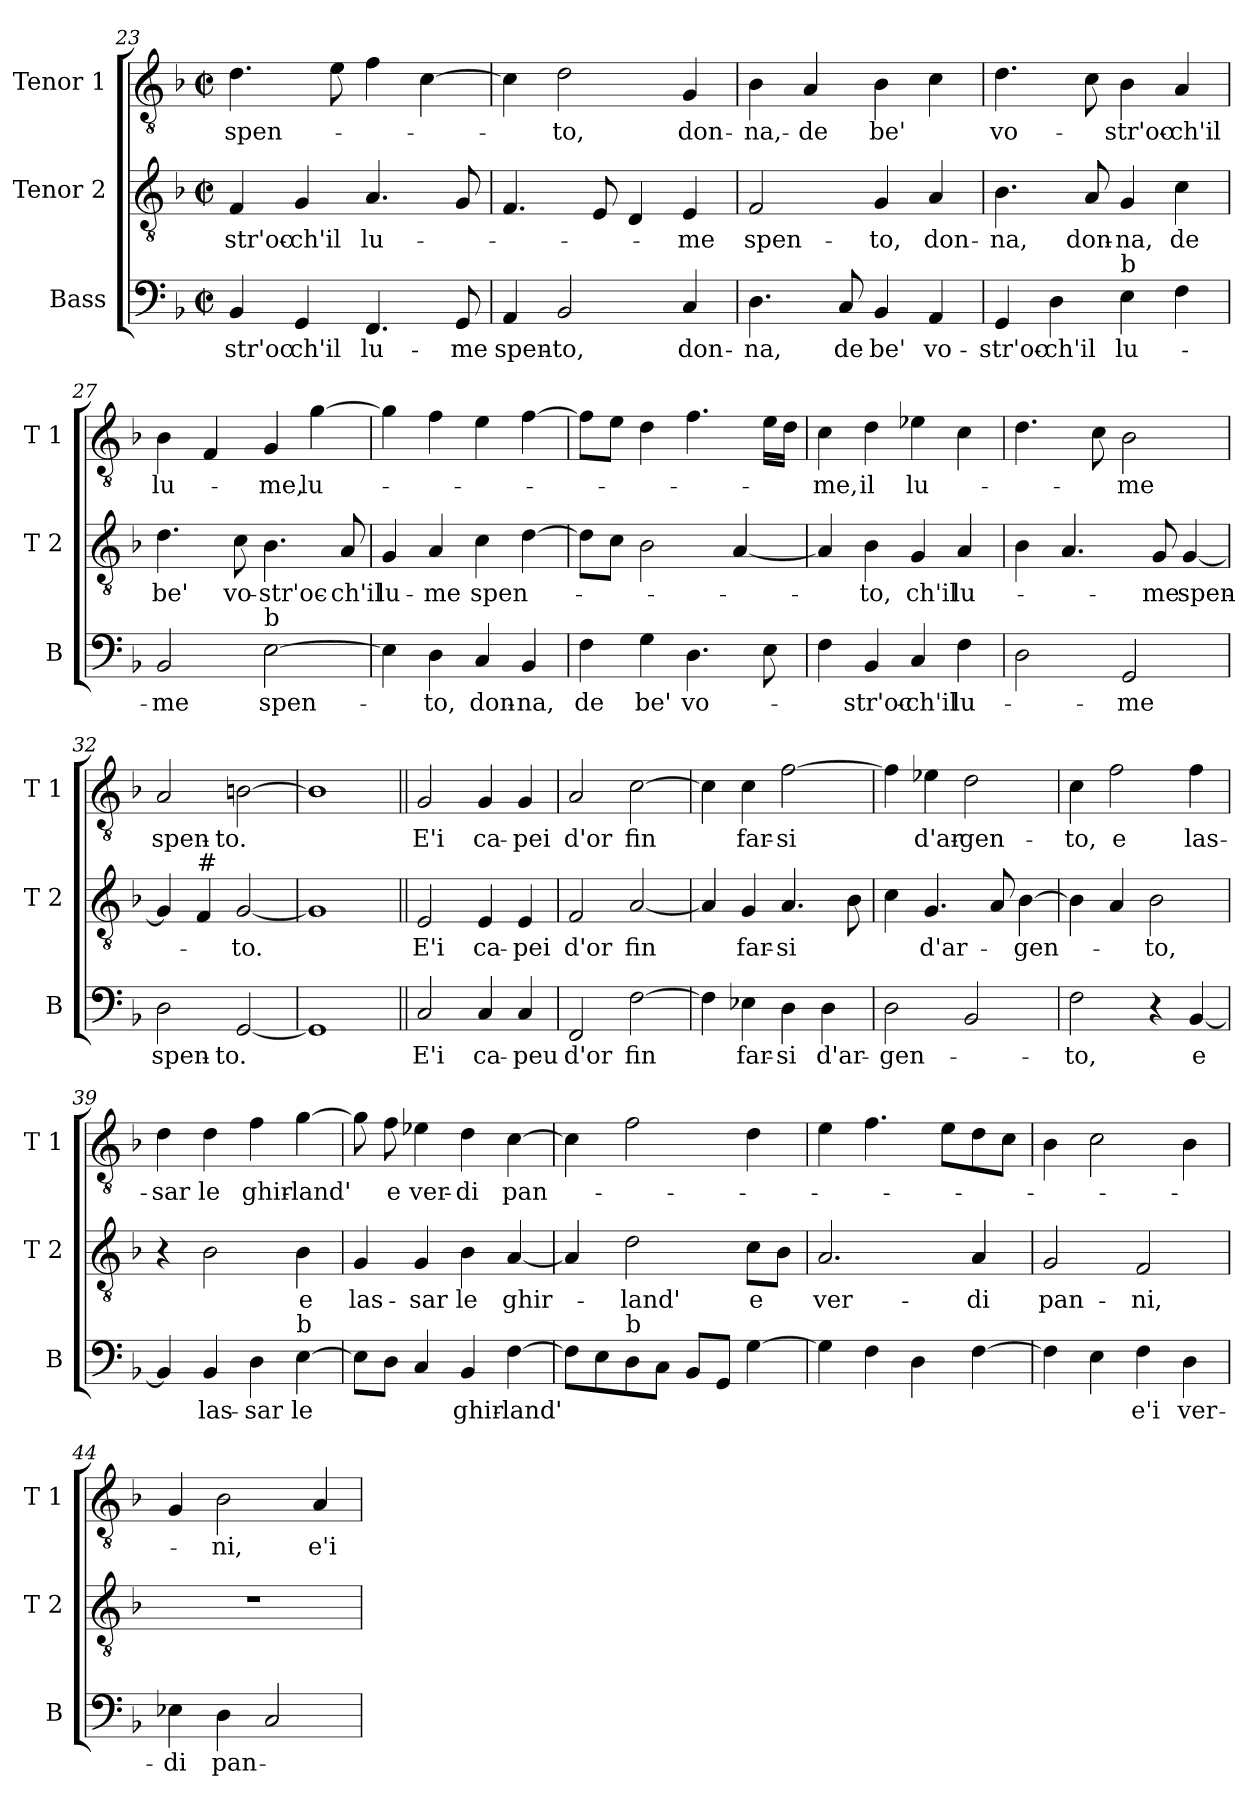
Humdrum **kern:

**kern	**text	**kern	**text	**kern	**text
*part3	*part3	*part2	*part2	*part1	*part1
*staff3	*staff3	*staff2	*staff2	*staff1	*staff1
*I"Bass	*	*I"Tenor 2	*	*I"Tenor 1	*
*I'B	*	*I'T 2	*	*I'T 1	*
*clefF4	*	*clefGv2	*	*clefGv2	*
*k[b-]	*	*k[b-]	*	*k[b-]	*
*F:	*	*F:	*	*F:	*
*M2/2	*	*M2/2	*	*M2/2	*
*met(c|)	*	*met(c|)	*	*met(c|)	*
=23	=23	=23	=23	=23	=23
!	!LO:LY:b	!	!LO:LY:b	!	!LO:LY:b
4BB-/	-str'oc	4F/	-str'oc-	4.d\	spen-
!	!LO:LY:b	!	!LO:LY:b	!	!
4GG/	ch'il	4G/	-ch'il	.	.
.	.	.	.	8e\	.
!	!LO:LY:b	!	!LO:LY:b	!	!
4.FF/	lu-	4.A/	lu-	4f\	.
.	.	.	.	[4c\	.
!	!LO:LY:b	!	!	!	!
8GG/	-me	8G/	.	.	.
=24	=24	=24	=24	=24	=24
!	!LO:LY:b	!	!	!	!
4AA/	spen-	4.F/	.	4c\]	.
!	!LO:LY:b	!	!	!	!LO:LY:b
2BB-/	-to,	.	.	2d\	-to,
.	.	8E/	.	.	.
.	.	4D/	.	.	.
!	!LO:LY:b	!	!LO:LY:b	!	!LO:LY:b
4C/	don-	4E/	-me	4G/	don-
=25	=25	=25	=25	=25	=25
!	!LO:LY:b	!	!LO:LY:b	!	!LO:LY:b
4.D\	-na,	2F/	spen-	4B-\	-na,-
!	!	!	!	!	!LO:LY:b
.	.	.	.	4A/	-de
!	!LO:LY:b	!	!	!	!
8C/	de	.	.	.	.
!	!LO:LY:b	!	!LO:LY:b	!	!LO:LY:b
4BB-/	be'	4G/	-to,	4B-\	be'
!	!LO:LY:b	!	!LO:LY:b	!	!
4AA/	vo-	4A/	don-	4c\	.
!!LO:LB:g=z
=26	=26	=26	=26	=26	=26
!	!LO:LY:b	!	!LO:LY:b	!	!LO:LY:b
4GG/	-str'oc-	4.B-\	-na,	4.d\	vo-
!	!LO:LY:b	!	!	!	!
4D\	-ch'il	.	.	.	.
!	!	!	!LO:LY:b	!	!
.	.	8A/	don-	8c\	.
!LO:TX:a:t=b	!	!	!	!	!
!	!LO:LY:b	!	!LO:LY:b	!	!LO:LY:b
4E\	lu-	4G/	-na,	4B-\	-str'oc-
!	!	!	!LO:LY:b	!	!LO:LY:b
4F\	.	4c\	de	4A/	-ch'il
=27	=27	=27	=27	=27	=27
!	!LO:LY:b	!	!LO:LY:b	!	!LO:LY:b
2BB-/	-me	4.d\	be'	4B-\	lu-
.	.	.	.	4F/	.
!	!	!	!LO:LY:b	!	!
.	.	8c\	vo-	.	.
!LO:TX:a:t=b	!	!	!	!	!
!	!LO:LY:b	!	!LO:LY:b	!	!LO:LY:b
[2E\	spen-	4.B-\	-str'oc-	4G/	-me,
!	!	!	!	!	!LO:LY:b
.	.	.	.	[4g\	lu-
!	!	!	!LO:LY:b	!	!
.	.	8A/	-ch'il	.	.
=28	=28	=28	=28	=28	=28
!	!	!	!LO:LY:b	!	!
4E\]	.	4G/	lu-	4g\]	.
!	!LO:LY:b	!	!LO:LY:b	!	!
4D\	-to,	4A/	-me	4f\	.
!	!LO:LY:b	!	!LO:LY:b	!	!
4C/	don-	4c\	spen-	4e\	.
!	!LO:LY:b	!	!	!	!
4BB-/	-na,	[4d\	.	[4f\	.
=29	=29	=29	=29	=29	=29
!	!LO:LY:b	!	!	!	!
4F\	de	8d\L]	.	8f\L]	.
.	.	8c\J	.	8e\J	.
!	!LO:LY:b	!	!	!	!
4G\	be'	2B-\	.	4d\	.
!	!LO:LY:b	!	!	!	!
4.D\	vo-	.	.	4.f\	.
.	.	[4A/	.	.	.
8E\	.	.	.	16e\LL	.
.	.	.	.	16d\JJ	.
=30	=30	=30	=30	=30	=30
!	!	!	!	!	!LO:LY:b
4F\	.	4A/]	.	4c\	-me,
!	!LO:LY:b	!	!LO:LY:b	!	!LO:LY:b
4BB-/	-str'oc-	4B-\	-to,	4d\	il
!	!LO:LY:b	!	!LO:LY:b	!	!LO:LY:b
4C/	-ch'il	4G/	ch'il	4e-X\	lu-
!	!LO:LY:b	!	!LO:LY:b	!	!
4F\	lu-	4A/	lu-	4c\	.
!!LO:LB:g=z
=31	=31	=31	=31	=31	=31
2D\	.	4B-\	.	4.d\	.
.	.	4.A/	.	.	.
.	.	.	.	8c\	.
!	!LO:LY:b	!	!	!	!LO:LY:b
2GG/	-me	.	.	2B-\	-me
!	!	!	!LO:LY:b	!	!
.	.	8G/	-me	.	.
!	!	!	!LO:LY:b	!	!
.	.	[4G/	spen-	.	.
=32	=32	=32	=32	=32	=32
!	!LO:LY:b	!	!	!	!LO:LY:b
2D\	spen-	4G/]	.	2A/	spen-
!	!	!LO:TX:a:t=#	!	!	!
.	.	4F/	.	.	.
!	!LO:LY:b	!	!LO:LY:b	!	!LO:LY:b
[2GG/	-to.	[2G/	-to.	[2Bn\	-to.
=33	=33	=33	=33	=33	=33
1GG]	.	1G]	.	1B]	.
=34||	=34||	=34||	=34||	=34||	=34||
!	!LO:LY:b	!	!LO:LY:b	!	!LO:LY:b
2C/	E'i	2E/	E'i	2G/	E'i
!	!LO:LY:b	!	!LO:LY:b	!	!LO:LY:b
4C/	ca-	4E/	ca-	4G/	ca-
!	!LO:LY:b	!	!LO:LY:b	!	!LO:LY:b
4C/	-peu	4E/	-pei	4G/	-pei
=35	=35	=35	=35	=35	=35
!	!LO:LY:b	!	!LO:LY:b	!	!LO:LY:b
2FF/	d'or	2F/	d'or	2A/	d'or
!	!LO:LY:b	!	!LO:LY:b	!	!LO:LY:b
[2F\	fin	[2A/	fin	[2c\	fin
!!LO:PB:g=z
=36	=36	=36	=36	=36	=36
4F\]	.	4A/]	.	4c\]	.
!	!LO:LY:b	!	!LO:LY:b	!	!LO:LY:b
4E-X\	far-	4G/	far-	4c\	far-
!	!LO:LY:b	!	!LO:LY:b	!	!LO:LY:b
4D\	-si	4.A/	-si	[2f\	-si
!	!LO:LY:b	!	!	!	!
4D\	d'ar-	.	.	.	.
.	.	8B-\	.	.	.
=37	=37	=37	=37	=37	=37
!	!LO:LY:b	!	!	!	!
2D\	-gen-	4c\	.	4f\]	.
!	!	!	!LO:LY:b	!	!LO:LY:b
.	.	4.G/	d'ar-	4e-X\	d'ar-
!	!	!	!	!	!LO:LY:b
2BB-/	.	.	.	2d\	-gen-
.	.	8A/	.	.	.
!	!	!	!LO:LY:b	!	!
.	.	[4B-\	-gen-	.	.
=38	=38	=38	=38	=38	=38
!	!LO:LY:b	!	!	!	!LO:LY:b
2F\	-to,	4B-\]	.	4c\	-to,
!	!	!	!	!	!LO:LY:b
.	.	4A/	.	2f\	e
!	!	!	!LO:LY:b	!	!
4r	.	2B-\	-to,	.	.
!	!LO:LY:b	!	!	!	!LO:LY:b
[4BB-/	e	.	.	4f\	las-
=39	=39	=39	=39	=39	=39
!	!	!	!	!	!LO:LY:b
4BB-/]	.	4r	.	4d\	-sar
!	!LO:LY:b	!	!	!	!LO:LY:b
4BB-/	las-	2B-\	.	4d\	le
!	!LO:LY:b	!	!	!	!LO:LY:b
4D\	-sar	.	.	4f\	ghir-
!LO:TX:a:t=b	!	!	!	!	!
!	!LO:LY:b	!	!LO:LY:b	!	!LO:LY:b
[4E\	le	4B-\	e	[4g\	-land'
=40	=40	=40	=40	=40	=40
!	!	!	!LO:LY:b	!	!
8E\L]	.	4G/	las-	8g\]	.
!	!	!	!	!	!LO:LY:b
8D\J	.	.	.	8f\	e
!	!	!	!LO:LY:b	!	!LO:LY:b
4C/	.	4G/	-sar	4e-X\	ver-
!	!LO:LY:b	!	!LO:LY:b	!	!LO:LY:b
4BB-/	ghir-	4B-\	le	4d\	-di
!	!LO:LY:b	!	!LO:LY:b	!	!LO:LY:b
[4F\	-land'	[4A/	ghir-	[4c\	pan-
!!LO:LB:g=z
=41	=41	=41	=41	=41	=41
8F\L]	.	4A/]	.	4c\]	.
8E\	.	.	.	.	.
!LO:TX:a:t=b	!	!	!	!	!
!	!	!	!LO:LY:b	!	!
8D\	.	2d\	-land'	2f\	.
8C\J	.	.	.	.	.
8BB-/L	.	.	.	.	.
8GG/J	.	.	.	.	.
!	!	!	!LO:LY:b	!	!
[4G\	.	8c\L	e	4d\	.
.	.	8B-\J	.	.	.
=42	=42	=42	=42	=42	=42
!	!	!	!LO:LY:b	!	!
4G\]	.	2.A/	ver-	4e\	.
4F\	.	.	.	4.f\	.
4D\	.	.	.	.	.
.	.	.	.	8e\L	.
!	!	!	!LO:LY:b	!	!
[4F\	.	4A/	-di	8d\	.
.	.	.	.	8c\J	.
=43	=43	=43	=43	=43	=43
!	!	!	!LO:LY:b	!	!
4F\]	.	2G/	pan-	4B-\	.
4E\	.	.	.	2c\	.
!	!LO:LY:b	!	!LO:LY:b	!	!
4F\	e'i	2F/	-ni,	.	.
!	!LO:LY:b	!	!	!	!
4D\	ver-	.	.	4B-\	.
=44	=44	=44	=44	=44	=44
!	!LO:LY:b	!	!	!	!
4E-X\	-di	1r	.	4G/	.
!	!LO:LY:b	!	!	!	!LO:LY:b
4D\	pan-	.	.	2B-\	-ni,
2C/	.	.	.	.	.
!	!	!	!	!	!LO:LY:b
.	.	.	.	4A/	e'i
=	=	=	=	=	=
*-	*-	*-	*-	*-	*-
